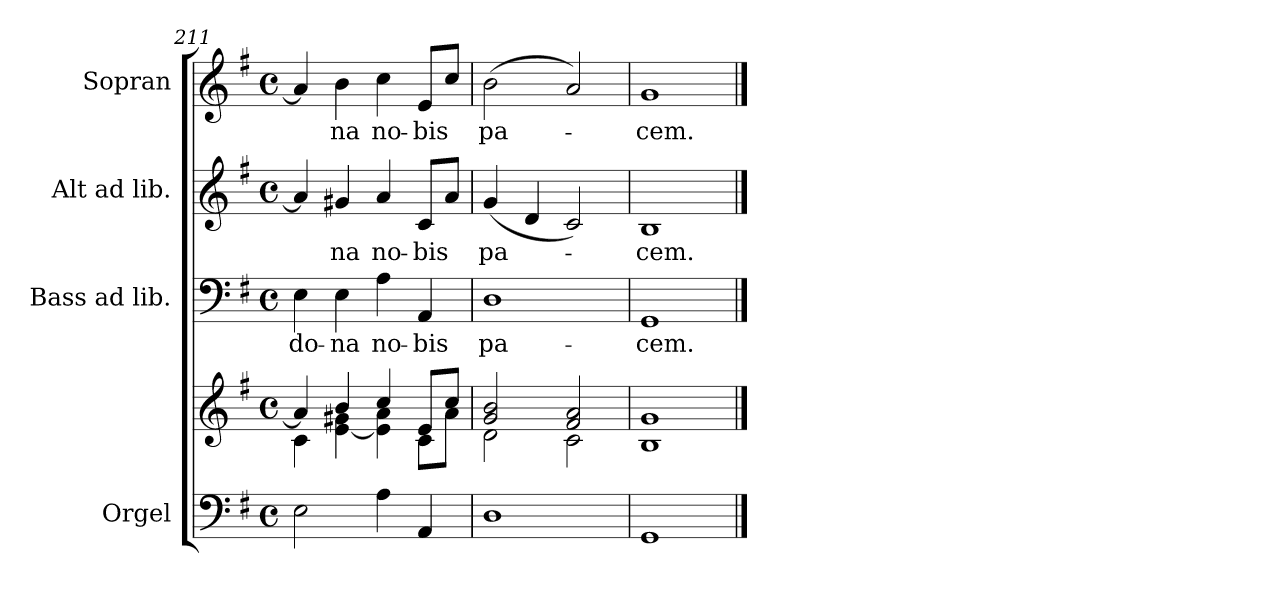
**kern	**kern	**kern	**text	**kern	**text	**kern	**text
*part4	*part4	*part3	*part3	*part2	*part2	*part1	*part1
*staff5	*staff4	*staff3	*staff3	*staff2	*staff2	*staff1	*staff1
*I"Orgel	*	*I"Bass ad lib.	*	*I"Alt ad lib.	*	*I"Sopran	*
*I'Org.	*	*I'B.	*	*I'A.	*	*I'S.	*
*clefF4	*clefG2	*clefF4	*	*clefG2	*	*clefG2	*
*k[f#]	*k[f#]	*k[f#]	*	*k[f#]	*	*k[f#]	*
*G:	*G:	*G:	*	*G:	*	*G:	*
*M4/4	*M4/4	*M4/4	*	*M4/4	*	*M4/4	*
*met(c)	*met(c)	*met(c)	*	*met(c)	*	*met(c)	*
=211	=211	=211	=211	=211	=211	=211	=211
*	*^	*	*	*	*	*	*
!	!	!	!	!LO:LY:b	!	!	!	!
2E\	4a/]	4c\	4E\	do-	4a/]	.	4a/]	.
!	!	!	!	!LO:LY:b	!	!LO:LY:b	!	!LO:LY:b
.	4b/	[<4e\ 4g#X\	4E\	-na	4g#X/	-na	4b\	-na
!	!	!	!	!LO:LY:b	!	!LO:LY:b	!	!LO:LY:b
4A\	4cc/	4e\] 4a\	4A\	no-	4a/	no-	4cc\	no-
!	!	!	!	!LO:LY:b	!	!LO:LY:b	!	!LO:LY:b
4AA/	8e/L	8c\L	4AA/	-bis	8c/L	-bis	8e/L	-bis
.	8cc/J	8a\J	.	.	8a/J	.	8cc/J	.
=212	=212	=212	=212	=212	=212	=212	=212	=212
!	!	!	!	!LO:LY:b	!	!LO:LY:b	!	!LO:LY:b
1D	2g/ 2b/	2d\	1D	pa-	(<4g/	pa-	(>2b\	pa-
.	.	.	.	.	4d/	.	.	.
.	2f#/ 2a/	2c\	.	.	2c/)	.	2a/)	.
=213	=213	=213	=213	=213	=213	=213	=213	=213
!	!	!	!	!LO:LY:b	!	!LO:LY:b	!	!LO:LY:b
1GG	1g	1B	1GG	-cem.	1B	-cem.	1g	-cem.
*	*v	*v	*	*	*	*	*	*
==	==	==	==	==	==	==	==
*-	*-	*-	*-	*-	*-	*-	*-
